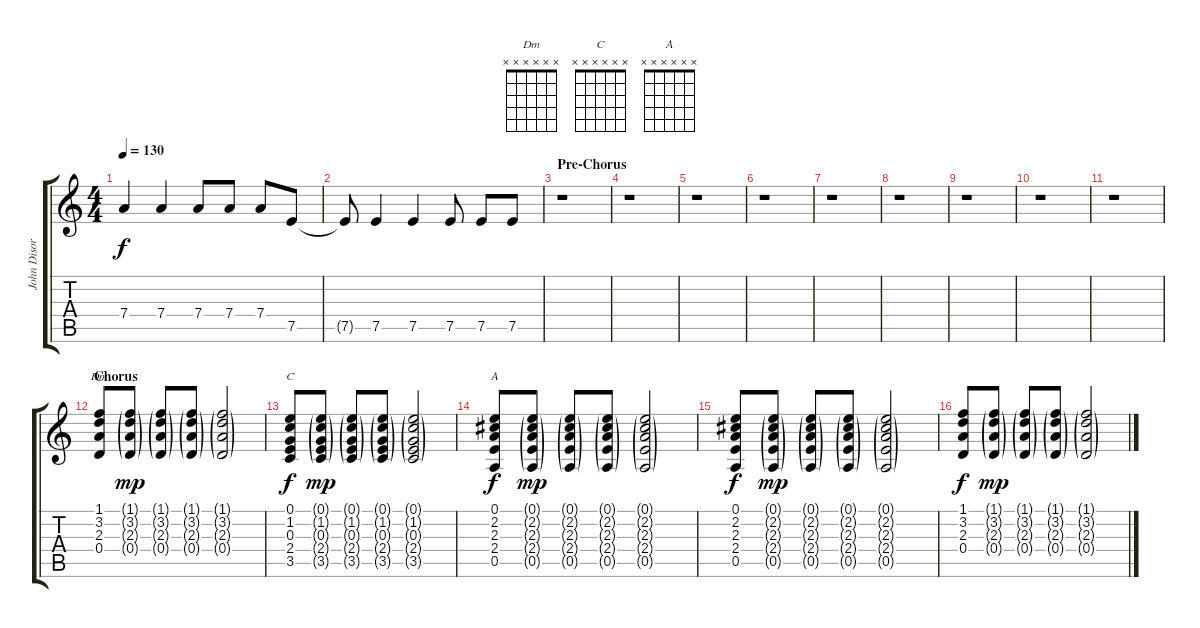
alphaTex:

\track ("John Disorted" "John Disor") {instrument distortionguitar}
\staff {score tabs}
\tuning (E4 B3 G3 D3 A2 E2) {hide}
\chord ("Dm" x x x x x x)
\chord ("C" x x x x x x)
\chord ("A" x x x x x x)
\ts (4 4)
\tempo 130
\clef g2
\ks c
7.4.4{dy f} 7.4.4 7.4.8 7.4.8 7.4.8 7.5.8 |
7.5{t}.8 7.5.4 7.5.4 7.5.8 7.5.8 7.5.8 |
\section ("" "Pre-Chorus")
r.1 |
r.1 |
r.1 |
r.1 |
r.1 |
r.1 |
r.1 |
r.1 |
r.1 |
\section ("" "Chorus")
(1.1 3.2 2.3 0.4).8{ch "Dm"} (1.1{g} 3.2{g} 2.3{g} 0.4{g}).8{dy mp} (1.1{g} 3.2{g} 2.3{g} 0.4{g}).8 (1.1{g} 3.2{g} 2.3{g} 0.4{g}).8 (1.1{g} 3.2{g} 2.3{g} 0.4{g}).2 |
(0.1 1.2 0.3 2.4 3.5).8{ch "C" dy f} (0.1{g} 1.2{g} 0.3{g} 2.4{g} 3.5{g}).8{dy mp} (0.1{g} 1.2{g} 0.3{g} 2.4{g} 3.5{g}).8 (0.1{g} 1.2{g} 0.3{g} 2.4{g} 3.5{g}).8 (0.1{g} 1.2{g} 0.3{g} 2.4{g} 3.5{g}).2 |
(0.1 2.2 2.3 2.4 0.5).8{ch "A" dy f} (0.1{g} 2.2{g} 2.3{g} 2.4{g} 0.5{g}).8{dy mp} (0.1{g} 2.2{g} 2.3{g} 2.4{g} 0.5{g}).8 (0.1{g} 2.2{g} 2.3{g} 2.4{g} 0.5{g}).8 (0.1{g} 2.2{g} 2.3{g} 2.4{g} 0.5{g}).2 |
(0.1 2.2 2.3 2.4 0.5).8{dy f} (0.1{g} 2.2{g} 2.3{g} 2.4{g} 0.5{g}).8{dy mp} (0.1{g} 2.2{g} 2.3{g} 2.4{g} 0.5{g}).8 (0.1{g} 2.2{g} 2.3{g} 2.4{g} 0.5{g}).8 (0.1{g} 2.2{g} 2.3{g} 2.4{g} 0.5{g}).2 |
(1.1 3.2 2.3 0.4).8{dy f} (1.1{g} 3.2{g} 2.3{g} 0.4{g}).8{dy mp} (1.1{g} 3.2{g} 2.3{g} 0.4{g}).8 (1.1{g} 3.2{g} 2.3{g} 0.4{g}).8 (1.1{g} 3.2{g} 2.3{g} 0.4{g}).2
